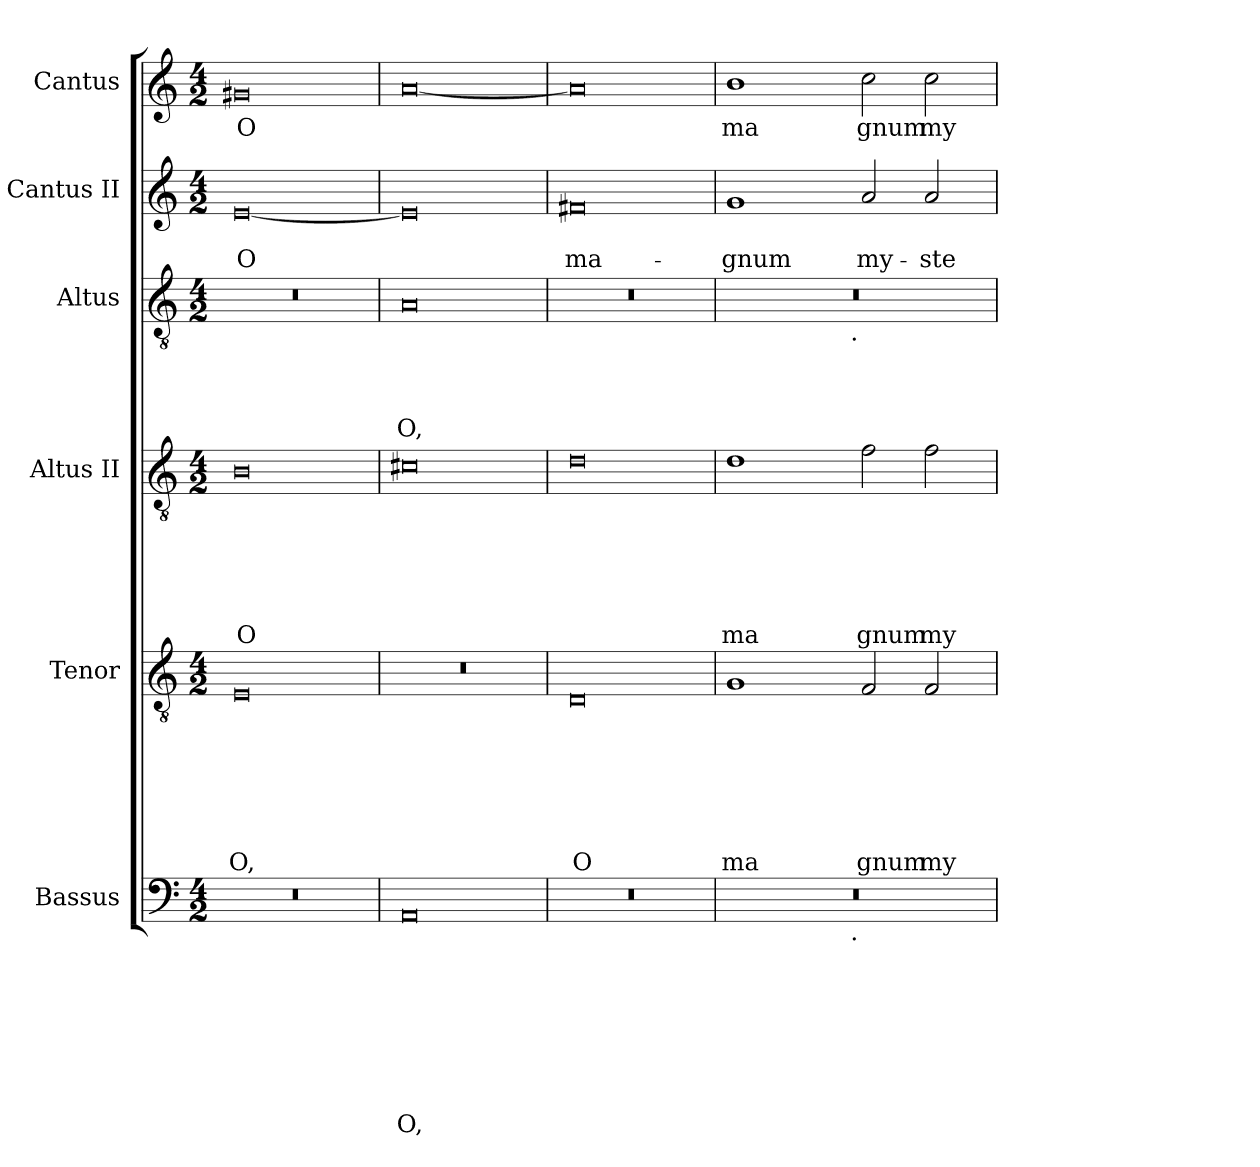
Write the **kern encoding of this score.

**kern	**text	**text	**text	**text	**text	**text	**text	**text	**kern	**text	**text	**text	**text	**text	**text	**text	**kern	**text	**text	**text	**text	**text	**text	**kern	**text	**text	**text	**text	**kern	**text	**text	**kern	**text
*part6	*part6	*part6	*part6	*part6	*part6	*part6	*part6	*part6	*part5	*part5	*part5	*part5	*part5	*part5	*part5	*part5	*part4	*part4	*part4	*part4	*part4	*part4	*part4	*part3	*part3	*part3	*part3	*part3	*part2	*part2	*part2	*part1	*part1
*staff6	*staff6	*staff6	*staff6	*staff6	*staff6	*staff6	*staff6	*staff6	*staff5	*staff5	*staff5	*staff5	*staff5	*staff5	*staff5	*staff5	*staff4	*staff4	*staff4	*staff4	*staff4	*staff4	*staff4	*staff3	*staff3	*staff3	*staff3	*staff3	*staff2	*staff2	*staff2	*staff1	*staff1
*I"Bassus	*	*	*	*	*	*	*	*	*I"Tenor	*	*	*	*	*	*	*	*I"Altus II	*	*	*	*	*	*	*I"Altus	*	*	*	*	*I"Cantus II	*	*	*I"Cantus	*
*I'Bassus	*	*	*	*	*	*	*	*	*I'Tenor	*	*	*	*	*	*	*	*I'Altus II	*	*	*	*	*	*	*	*	*	*	*	*I'Cantus II	*	*	*	*
*clefF4	*	*	*	*	*	*	*	*	*clefGv2	*	*	*	*	*	*	*	*clefGv2	*	*	*	*	*	*	*clefGv2	*	*	*	*	*clefG2	*	*	*clefG2	*
*k[]	*	*	*	*	*	*	*	*	*k[]	*	*	*	*	*	*	*	*k[]	*	*	*	*	*	*	*k[]	*	*	*	*	*k[]	*	*	*k[]	*
*C:	*	*	*	*	*	*	*	*	*C:	*	*	*	*	*	*	*	*C:	*	*	*	*	*	*	*C:	*	*	*	*	*C:	*	*	*C:	*
*M4/2	*	*	*	*	*	*	*	*	*M4/2	*	*	*	*	*	*	*	*M4/2	*	*	*	*	*	*	*M4/2	*	*	*	*	*M4/2	*	*	*M4/2	*
=1	=1	=1	=1	=1	=1	=1	=1	=1	=1	=1	=1	=1	=1	=1	=1	=1	=1	=1	=1	=1	=1	=1	=1	=1	=1	=1	=1	=1	=1	=1	=1	=1	=1
!	!	!	!	!	!	!	!	!	!	!	!	!	!	!	!	!LO:LY:b	!	!	!	!	!	!	!LO:LY:b	!	!	!	!	!	!	!	!LO:LY:b	!	!LO:LY:b
0r	.	.	.	.	.	.	.	.	0E	.	.	.	.	.	.	O,	0B	.	.	.	.	.	O	0r	.	.	.	.	[<0e	.	O	0g#X	O
=2	=2	=2	=2	=2	=2	=2	=2	=2	=2	=2	=2	=2	=2	=2	=2	=2	=2	=2	=2	=2	=2	=2	=2	=2	=2	=2	=2	=2	=2	=2	=2	=2	=2
!	!	!	!	!	!	!	!	!LO:LY:b	!	!	!	!	!	!	!	!	!	!	!	!	!	!	!	!	!	!	!	!LO:LY:b	!	!	!	!	!
0AA	.	.	.	.	.	.	.	O,	0r	.	.	.	.	.	.	.	0c#X	.	.	.	.	.	.	0A	.	.	.	O,	0e]	.	.	[<0a	.
=3	=3	=3	=3	=3	=3	=3	=3	=3	=3	=3	=3	=3	=3	=3	=3	=3	=3	=3	=3	=3	=3	=3	=3	=3	=3	=3	=3	=3	=3	=3	=3	=3	=3
!	!	!	!	!	!	!	!	!	!	!	!	!	!	!	!	!LO:LY:b	!	!	!	!	!	!	!	!	!	!	!	!	!	!	!LO:LY:b	!	!
0r	.	.	.	.	.	.	.	.	0D	.	.	.	.	.	.	O	0d	.	.	.	.	.	.	0r	.	.	.	.	0f#X	.	ma-	0a]	.
=4	=4	=4	=4	=4	=4	=4	=4	=4	=4	=4	=4	=4	=4	=4	=4	=4	=4	=4	=4	=4	=4	=4	=4	=4	=4	=4	=4	=4	=4	=4	=4	=4	=4
!	!	!	!	!	!	!	!	!	!	!	!	!	!	!	!	!LO:LY:b	!	!	!	!	!	!	!LO:LY:b	!	!	!	!	!	!	!	!LO:LY:b	!	!LO:LY:b
*^	*	*	*	*	*	*	*	*	*	*	*	*	*	*	*	*	*	*	*	*	*	*	*	*^	*	*	*	*	*	*	*	*	*
0r	2ryy	.	.	.	.	.	.	.	.	1G	.	.	.	.	.	.	ma	1d	.	.	.	.	.	ma	0r	2ryy	.	.	.	.	1g	.	-gnum	1b	ma
.	4...ryy	.	.	.	.	.	.	.	.	.	.	.	.	.	.	.	.	.	.	.	.	.	.	.	.	4...ryy	.	.	.	.	.	.	.	.	.
!	!	!	!	!	!	!	!	!	!	!	!	!	!	!	!	!	!	!	!	!	!	!	!	!	!	!LO:TX:b:t=.	!	!	!	!	!	!	!	!	!
!	!LO:TX:b:t=.	!	!	!	!	!	!	!	!	!	!	!	!	!	!	!	!	!	!	!	!	!	!	!	!	!	!	!	!	!	!	!	!	!	!
.	1ryy	.	.	.	.	.	.	.	.	.	.	.	.	.	.	.	.	.	.	.	.	.	.	.	.	1ryy	.	.	.	.	.	.	.	.	.
!	!	!	!	!	!	!	!	!	!	!	!	!	!	!	!	!	!LO:LY:b	!	!	!	!	!	!	!LO:LY:b	!	!	!	!	!	!	!	!	!LO:LY:b	!	!LO:LY:b
.	.	.	.	.	.	.	.	.	.	2F/	.	.	.	.	.	.	gnum	2f\	.	.	.	.	.	gnum	.	.	.	.	.	.	2a/	.	my-	2cc\	gnum
!	!	!	!	!	!	!	!	!	!	!	!	!	!	!	!	!	!LO:LY:b	!	!	!	!	!	!	!LO:LY:b	!	!	!	!	!	!	!	!	!LO:LY:b	!	!LO:LY:b
.	.	.	.	.	.	.	.	.	.	2F/	.	.	.	.	.	.	my	2f\	.	.	.	.	.	my	.	.	.	.	.	.	2a/	.	-ste-	2cc\	my
.	32ryy	.	.	.	.	.	.	.	.	.	.	.	.	.	.	.	.	.	.	.	.	.	.	.	.	32ryy	.	.	.	.	.	.	.	.	.
*v	*v	*	*	*	*	*	*	*	*	*	*	*	*	*	*	*	*	*	*	*	*	*	*	*	*v	*v	*	*	*	*	*	*	*	*	*
=	=	=	=	=	=	=	=	=	=	=	=	=	=	=	=	=	=	=	=	=	=	=	=	=	=	=	=	=	=	=	=	=	=
*-	*-	*-	*-	*-	*-	*-	*-	*-	*-	*-	*-	*-	*-	*-	*-	*-	*-	*-	*-	*-	*-	*-	*-	*-	*-	*-	*-	*-	*-	*-	*-	*-	*-
